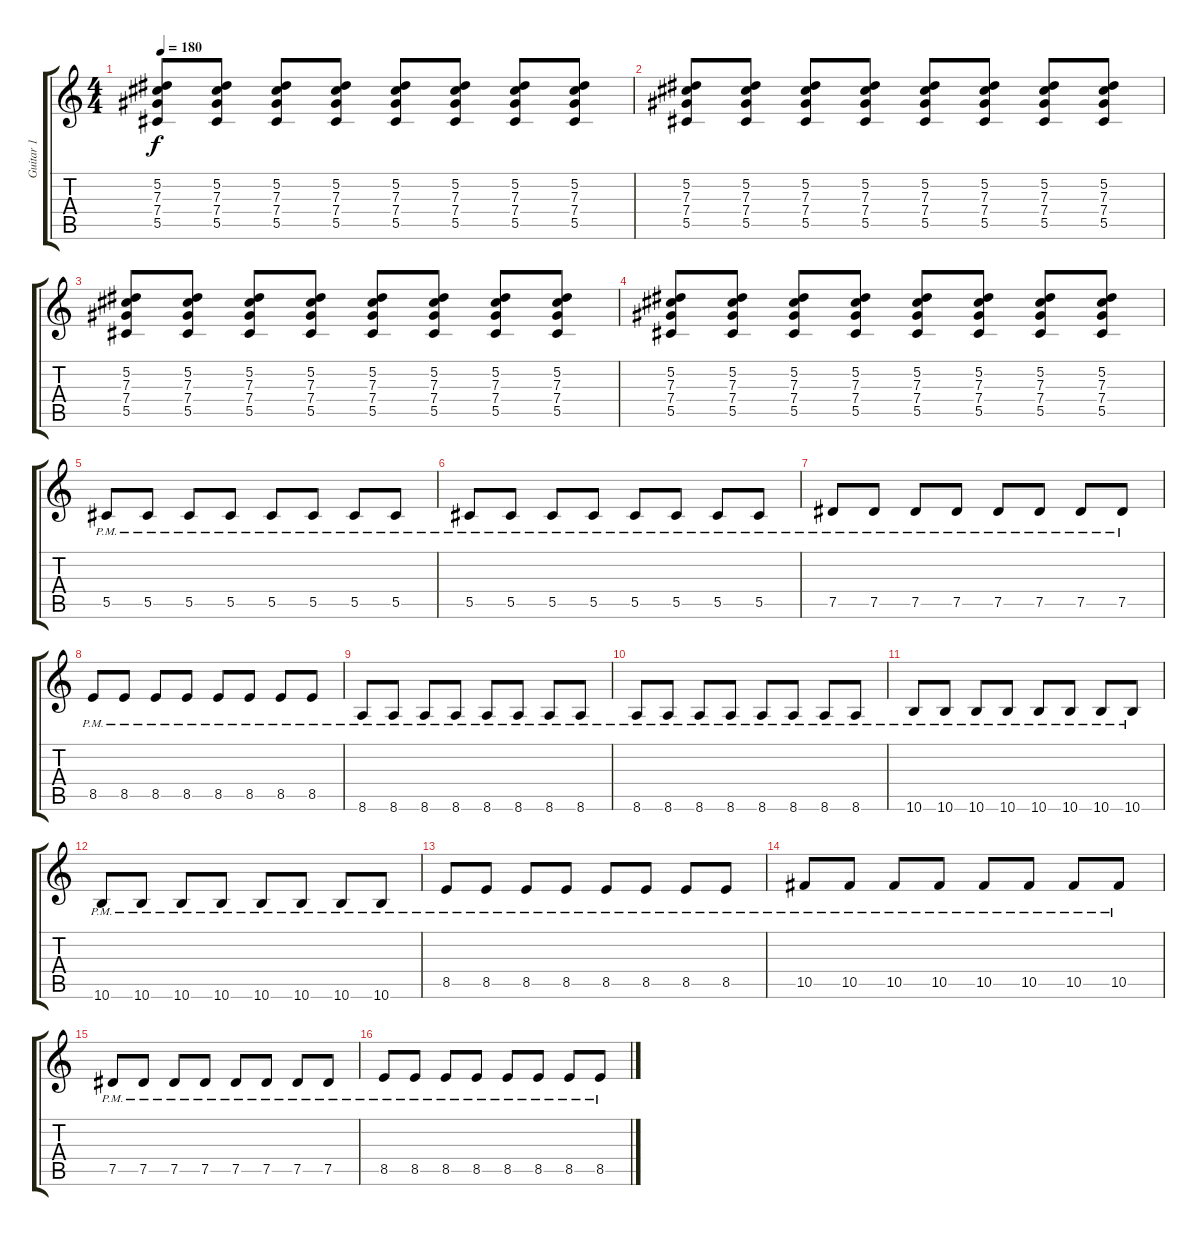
\track ("Guitar 1" "Guitar 1") {instrument distortionguitar}
\staff {score tabs}
\tuning (Eb4 Bb3 Gb3 Db3 Ab2 Db2) {hide}
\ts (4 4)
\tempo 180
\clef g2
\ks c
(5.2 7.3 7.4 5.5).8{dy f} (5.2 7.3 7.4 5.5).8 (5.2 7.3 7.4 5.5).8 (5.2 7.3 7.4 5.5).8 (5.2 7.3 7.4 5.5).8 (5.2 7.3 7.4 5.5).8 (5.2 7.3 7.4 5.5).8 (5.2 7.3 7.4 5.5).8 |
(5.2 7.3 7.4 5.5).8 (5.2 7.3 7.4 5.5).8 (5.2 7.3 7.4 5.5).8 (5.2 7.3 7.4 5.5).8 (5.2 7.3 7.4 5.5).8 (5.2 7.3 7.4 5.5).8 (5.2 7.3 7.4 5.5).8 (5.2 7.3 7.4 5.5).8 |
(5.2 7.3 7.4 5.5).8 (5.2 7.3 7.4 5.5).8 (5.2 7.3 7.4 5.5).8 (5.2 7.3 7.4 5.5).8 (5.2 7.3 7.4 5.5).8 (5.2 7.3 7.4 5.5).8 (5.2 7.3 7.4 5.5).8 (5.2 7.3 7.4 5.5).8 |
(5.2 7.3 7.4 5.5).8 (5.2 7.3 7.4 5.5).8 (5.2 7.3 7.4 5.5).8 (5.2 7.3 7.4 5.5).8 (5.2 7.3 7.4 5.5).8 (5.2 7.3 7.4 5.5).8 (5.2 7.3 7.4 5.5).8 (5.2 7.3 7.4 5.5).8 |
5.5{pm}.8{volume 13} 5.5{pm}.8 5.5{pm}.8 5.5{pm}.8 5.5{pm}.8 5.5{pm}.8 5.5{pm}.8 5.5{pm}.8 |
5.5{pm}.8 5.5{pm}.8 5.5{pm}.8 5.5{pm}.8 5.5{pm}.8 5.5{pm}.8 5.5{pm}.8 5.5{pm}.8 |
7.5{pm}.8 7.5{pm}.8 7.5{pm}.8 7.5{pm}.8 7.5{pm}.8 7.5{pm}.8 7.5{pm}.8 7.5{pm}.8 |
8.5{pm}.8 8.5{pm}.8 8.5{pm}.8 8.5{pm}.8 8.5{pm}.8 8.5{pm}.8 8.5{pm}.8 8.5{pm}.8 |
8.6{pm}.8 8.6{pm}.8 8.6{pm}.8 8.6{pm}.8 8.6{pm}.8 8.6{pm}.8 8.6{pm}.8 8.6{pm}.8 |
8.6{pm}.8 8.6{pm}.8 8.6{pm}.8 8.6{pm}.8 8.6{pm}.8 8.6{pm}.8 8.6{pm}.8 8.6{pm}.8 |
10.6{pm}.8 10.6{pm}.8 10.6{pm}.8 10.6{pm}.8 10.6{pm}.8 10.6{pm}.8 10.6{pm}.8 10.6{pm}.8 |
10.6{pm}.8 10.6{pm}.8 10.6{pm}.8 10.6{pm}.8 10.6{pm}.8 10.6{pm}.8 10.6{pm}.8 10.6{pm}.8 |
8.5{pm}.8 8.5{pm}.8 8.5{pm}.8 8.5{pm}.8 8.5{pm}.8 8.5{pm}.8 8.5{pm}.8 8.5{pm}.8 |
10.5{pm}.8 10.5{pm}.8 10.5{pm}.8 10.5{pm}.8 10.5{pm}.8 10.5{pm}.8 10.5{pm}.8 10.5{pm}.8 |
7.5{pm}.8 7.5{pm}.8 7.5{pm}.8 7.5{pm}.8 7.5{pm}.8 7.5{pm}.8 7.5{pm}.8 7.5{pm}.8 |
8.5{pm}.8 8.5{pm}.8 8.5{pm}.8 8.5{pm}.8 8.5{pm}.8 8.5{pm}.8 8.5{pm}.8 8.5{pm}.8
